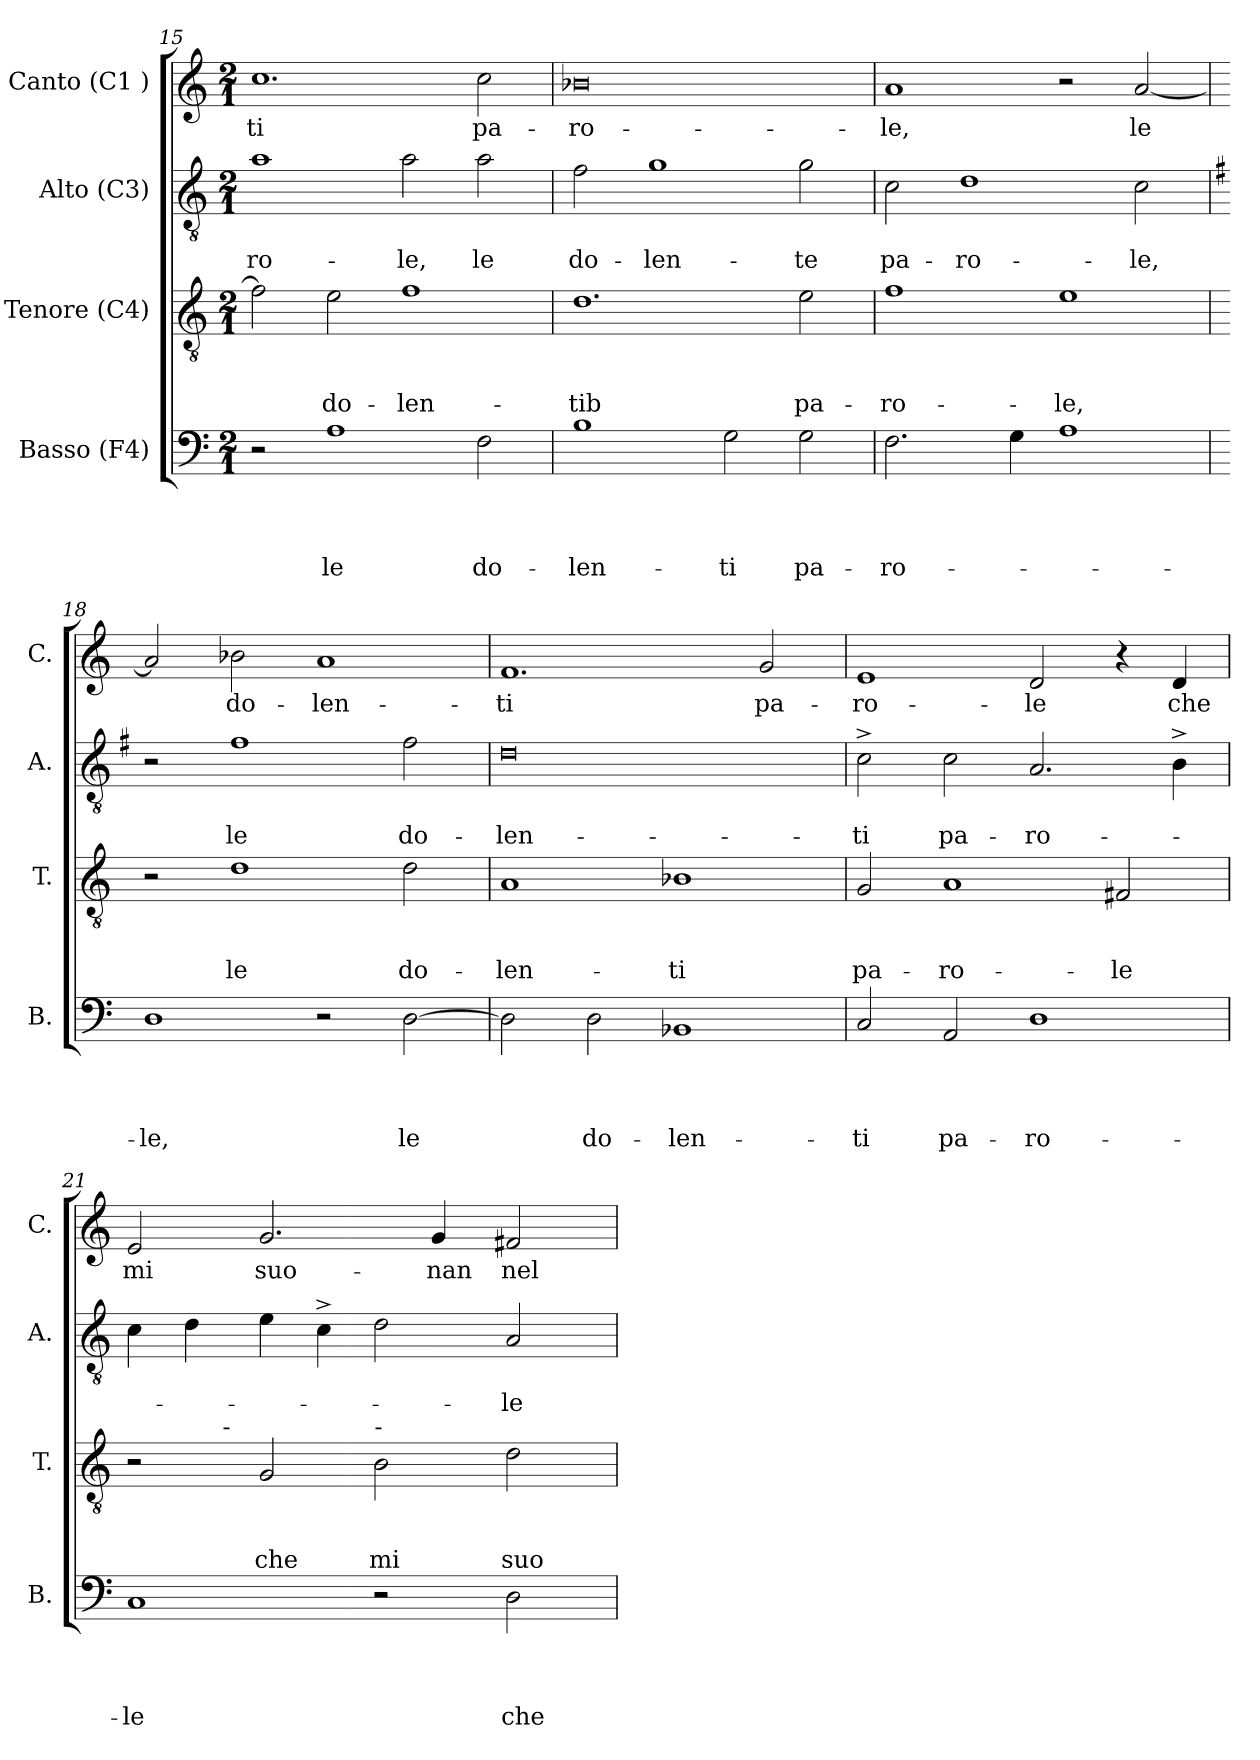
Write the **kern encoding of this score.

**kern	**text	**text	**text	**text	**kern	**text	**text	**text	**kern	**text	**text	**kern	**text
*part4	*part4	*part4	*part4	*part4	*part3	*part3	*part3	*part3	*part2	*part2	*part2	*part1	*part1
*staff4	*staff4	*staff4	*staff4	*staff4	*staff3	*staff3	*staff3	*staff3	*staff2	*staff2	*staff2	*staff1	*staff1
*I"Basso (F4)	*	*	*	*	*I"Tenore (C4)	*	*	*	*I"Alto (C3)	*	*	*I"Canto (C1 )	*
*I'B.	*	*	*	*	*I'T.	*	*	*	*I'A.	*	*	*I'C.	*
*clefF4	*	*	*	*	*clefGv2	*	*	*	*clefGv2	*	*	*clefG2	*
*k[]	*	*	*	*	*k[]	*	*	*	*k[]	*	*	*k[]	*
*C:	*	*	*	*	*C:	*	*	*	*C:	*	*	*C:	*
*M2/1	*	*	*	*	*M2/1	*	*	*	*M2/1	*	*	*M2/1	*
=15	=15	=15	=15	=15	=15	=15	=15	=15	=15	=15	=15	=15	=15
!	!	!	!	!	!	!	!	!	!	!	!LO:LY:b	!	!LO:LY:b
2r	.	.	.	.	2f\]	.	.	.	1a	.	-ro-	1.cc	-ti
!	!	!	!	!LO:LY:b	!	!	!	!LO:LY:b	!	!	!	!	!
1A	.	.	.	le	2e\	.	.	do-	.	.	.	.	.
!	!	!	!	!	!	!	!	!LO:LY:b	!	!	!LO:LY:b	!	!
.	.	.	.	.	1f	.	.	-len-	2a\	.	-le,	.	.
!	!	!	!	!LO:LY:b	!	!	!	!	!	!	!LO:LY:b	!	!LO:LY:b
2F\	.	.	.	do-	.	.	.	.	2a\	.	le	2cc\	pa-
=16	=16	=16	=16	=16	=16	=16	=16	=16	=16	=16	=16	=16	=16
!	!	!	!	!LO:LY:b	!	!	!	!LO:LY:b	!	!	!LO:LY:b	!	!LO:LY:b:rj
1B	.	.	.	-len-	1.d	.	.	-tib	2f\	.	do-	0b-X	-ro-
!	!	!	!	!	!	!	!	!	!	!	!LO:LY:b	!	!
.	.	.	.	.	.	.	.	.	1g	.	-len-	.	.
!	!	!	!	!LO:LY:b	!	!	!	!	!	!	!	!	!
2G\	.	.	.	-ti	.	.	.	.	.	.	.	.	.
!	!	!	!	!LO:LY:b	!	!	!	!LO:LY:b	!	!	!LO:LY:b	!	!
2G\	.	.	.	pa-	2e\	.	.	pa-	2g\	.	-te	.	.
!!LO:LB:g=z
=17	=17	=17	=17	=17	=17	=17	=17	=17	=17	=17	=17	=17	=17
!	!	!	!	!LO:LY:b	!	!	!	!LO:LY:b	!	!	!LO:LY:b	!	!LO:LY:b
2.F\	.	.	.	-ro-	1f	.	.	-ro-	2c\	.	pa-	1a	-le,
!	!	!	!	!	!	!	!	!	!	!	!LO:LY:b	!	!
.	.	.	.	.	.	.	.	.	1d	.	-ro-	.	.
4G\	.	.	.	.	.	.	.	.	.	.	.	.	.
!	!	!	!	!	!	!	!	!LO:LY:b	!	!	!	!	!
1A	.	.	.	.	1e	.	.	-le,	.	.	.	2r	.
!	!	!	!	!	!	!	!	!	!	!	!LO:LY:b	!	!LO:LY:b
.	.	.	.	.	.	.	.	.	2c\	.	-le,	[<2a/	le
=18	=18	=18	=18	=18	=18	=18	=18	=18	=18	=18	=18	=18	=18
*	*	*	*	*	*	*	*	*	*k[f#]	*	*	*	*
*	*	*	*	*	*	*	*	*	*G:	*	*	*	*
!	!	!	!	!LO:LY:b	!	!	!	!	!	!	!	!	!
1D	.	.	.	-le,	2r	.	.	.	2r	.	.	2a/]	.
!	!	!	!	!	!	!	!	!LO:LY:b	!	!	!LO:LY:b	!	!LO:LY:b
.	.	.	.	.	1d	.	.	le	1f#	.	le	2b-\	do-
!	!	!	!	!	!	!	!	!	!	!	!	!	!LO:LY:b
2r	.	.	.	.	.	.	.	.	.	.	.	1a	-len-
!	!	!	!	!LO:LY:b	!	!	!	!LO:LY:b	!	!	!LO:LY:b	!	!
[>2D\	.	.	.	le	2d\	.	.	do-	2f#\	.	do-	.	.
=19	=19	=19	=19	=19	=19	=19	=19	=19	=19	=19	=19	=19	=19
!	!	!	!	!	!	!	!	!LO:LY:b	!	!	!LO:LY:b:rj	!	!LO:LY:b
2D\]	.	.	.	.	1A	.	.	-len-	0d	.	-len-	1.f	-ti
!	!	!	!	!LO:LY:b	!	!	!	!	!	!	!	!	!
2D\	.	.	.	do-	.	.	.	.	.	.	.	.	.
!	!	!	!	!LO:LY:b	!	!	!	!LO:LY:b	!	!	!	!	!
1BB-X	.	.	.	-len-	1B-X	.	.	-ti	.	.	.	.	.
!	!	!	!	!	!	!	!	!	!	!	!	!	!LO:LY:b
.	.	.	.	.	.	.	.	.	.	.	.	2g/	pa-
=20	=20	=20	=20	=20	=20	=20	=20	=20	=20	=20	=20	=20	=20
!	!	!	!	!LO:LY:b	!	!	!	!LO:LY:b	!	!	!LO:LY:b	!	!LO:LY:b
2C/	.	.	.	-ti	2G/	.	.	pa-	2c^>\	.	-ti	1e	-ro-
!	!	!	!	!LO:LY:b	!	!	!	!LO:LY:b	!	!	!LO:LY:b	!	!
2AA/	.	.	.	pa-	1A	.	.	-ro-	2c\	.	pa-	.	.
!	!	!	!	!LO:LY:b	!	!	!	!	!	!	!LO:LY:b	!	!LO:LY:b
1D	.	.	.	-ro-	.	.	.	.	2.A/	.	-ro-	2d/	-le
!	!	!	!	!	!	!	!	!LO:LY:b	!	!	!	!	!
.	.	.	.	.	2F#X/	.	.	-le	.	.	.	4r	.
!	!	!	!	!	!	!	!	!	!	!	!	!	!LO:LY:b
.	.	.	.	.	.	.	.	.	4B^>\	.	.	4d/	che
!!LO:LB:g=z
=21	=21	=21	=21	=21	=21	=21	=21	=21	=21	=21	=21	=21	=21
*	*	*	*	*	*	*	*	*	*k[]	*	*	*	*
*	*	*	*	*	*	*	*	*	*C:	*	*	*	*
!	!	!	!	!LO:LY:b	!	!	!	!	!	!	!	!	!LO:LY:b
*	*	*	*	*	*^	*	*	*	*	*	*	*	*
1C	.	.	.	-le	2r	4.ryy	.	.	.	4c\	.	.	2e/	mi
.	.	.	.	.	.	.	.	.	.	4d\	.	.	.	.
!	!	!	!	!	!	!LO:TX:a:t=-	!	!	!	!	!	!	!	!
.	.	.	.	.	.	1ryy	.	.	.	.	.	.	.	.
!	!	!	!	!	!	!	!	!	!LO:LY:b	!	!	!	!	!LO:LY:b
.	.	.	.	.	2G/	.	.	.	che	4e\	.	.	2.g/	suo-
.	.	.	.	.	.	.	.	.	.	4c^>\	.	.	.	.
!	!	!	!	!	!LO:TX:a:t=-	!	!	!	!	!	!	!	!	!
!	!	!	!	!	!	!	!	!	!LO:LY:b	!	!	!	!	!
2r	.	.	.	.	2B\	.	.	.	mi	2d\	.	.	.	.
!	!	!	!	!	!	!	!	!	!	!	!	!	!	!LO:LY:b
.	.	.	.	.	.	.	.	.	.	.	.	.	4g/	-nan
.	.	.	.	.	.	2ryy	.	.	.	.	.	.	.	.
!	!	!	!	!LO:LY:b	!	!	!	!	!LO:LY:b	!	!	!LO:LY:b	!	!LO:LY:b
2D\	.	.	.	che	2d\	.	.	.	suo-	2A/	.	-le	2f#X/	nel
.	.	.	.	.	.	8ryy	.	.	.	.	.	.	.	.
*	*	*	*	*	*v	*v	*	*	*	*	*	*	*	*
=	=	=	=	=	=	=	=	=	=	=	=	=	=
*-	*-	*-	*-	*-	*-	*-	*-	*-	*-	*-	*-	*-	*-
